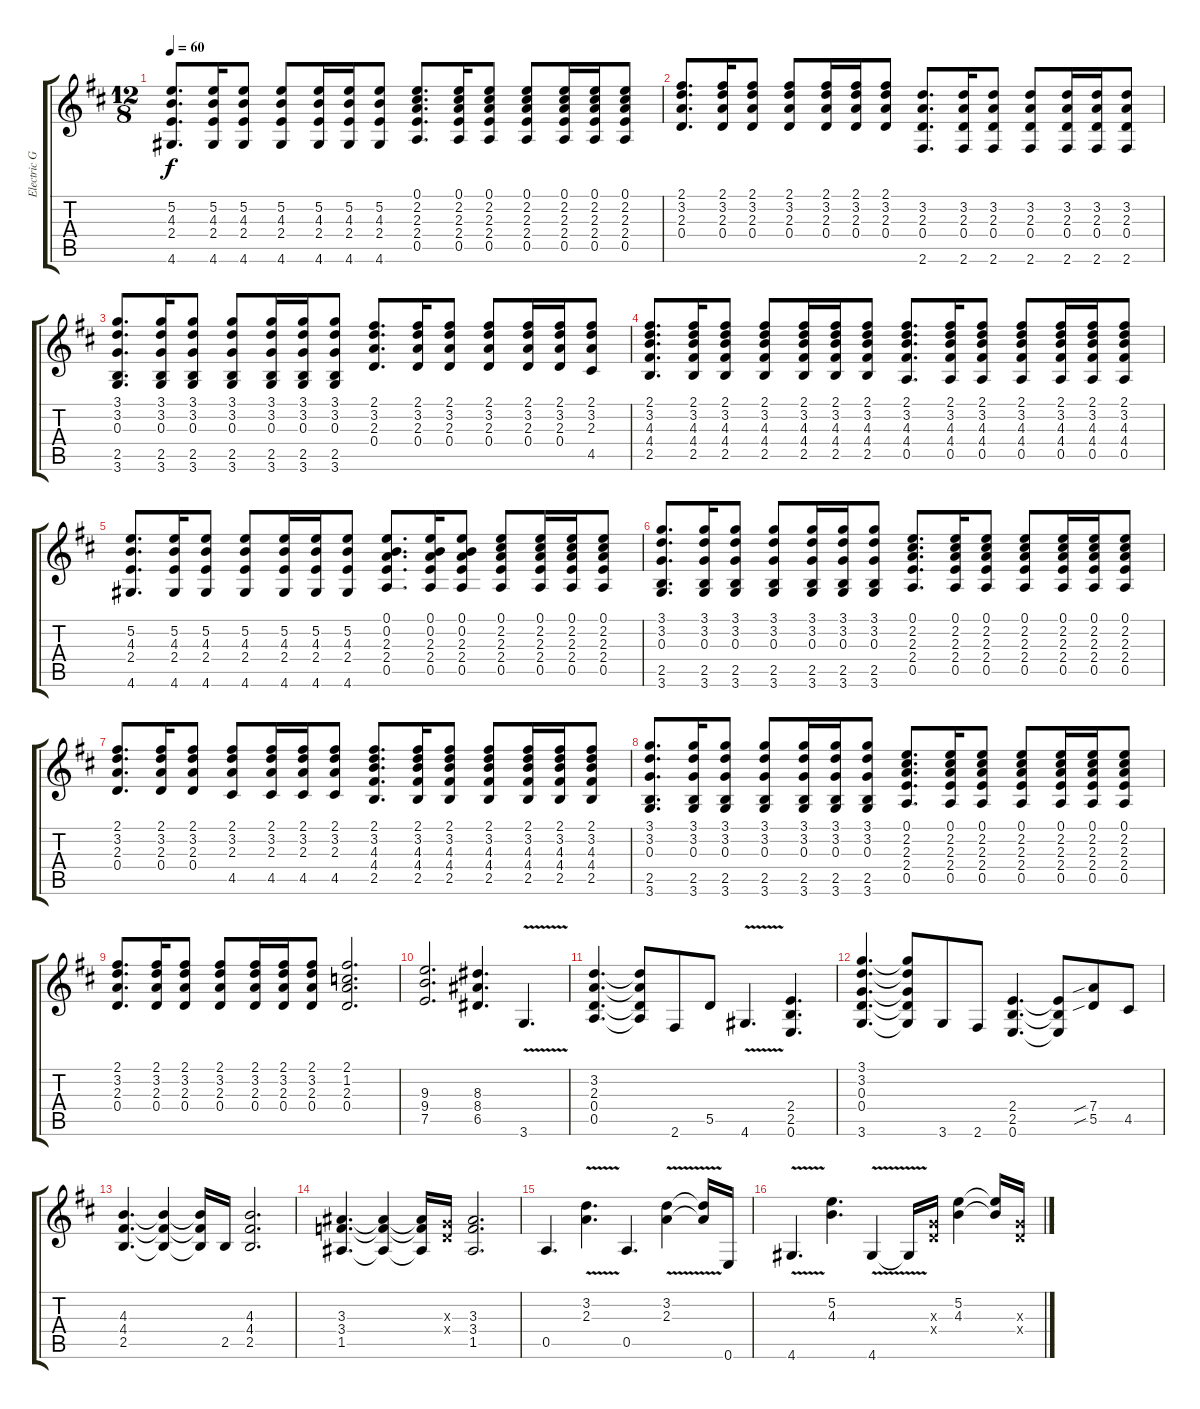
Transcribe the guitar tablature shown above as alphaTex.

\track ("Electric Guitar I - John Petrucci" "Electric G") {instrument distortionguitar}
\staff {score tabs}
\tuning (E4 B3 G3 D3 A2 E2) {hide}
\ts (12 8)
\tempo 60
\clef g2
\ks bminor
(5.2 4.3 2.4 4.6).8{d dy f} (5.2 4.3 2.4 4.6).16 (5.2 4.3 2.4 4.6).8 (5.2 4.3 2.4 4.6).8 (5.2 4.3 2.4 4.6).16 (5.2 4.3 2.4 4.6).16 (5.2 4.3 2.4 4.6).8 (0.1 2.2 2.3 2.4 0.5).8{d} (0.1 2.2 2.3 2.4 0.5).16 (0.1 2.2 2.3 2.4 0.5).8 (0.1 2.2 2.3 2.4 0.5).8 (0.1 2.2 2.3 2.4 0.5).16 (0.1 2.2 2.3 2.4 0.5).16 (0.1 2.2 2.3 2.4 0.5).8 |
(2.1 3.2 2.3 0.4).8{d} (2.1 3.2 2.3 0.4).16 (2.1 3.2 2.3 0.4).8 (2.1 3.2 2.3 0.4).8 (2.1 3.2 2.3 0.4).16 (2.1 3.2 2.3 0.4).16 (2.1 3.2 2.3 0.4).8 (3.2 2.3 0.4 2.6).8{d} (3.2 2.3 0.4 2.6).16 (3.2 2.3 0.4 2.6).8 (3.2 2.3 0.4 2.6).8 (3.2 2.3 0.4 2.6).16 (3.2 2.3 0.4 2.6).16 (3.2 2.3 0.4 2.6).8 |
(3.1 3.2 0.3 2.5 3.6).8{d} (3.1 3.2 0.3 2.5 3.6).16 (3.1 3.2 0.3 2.5 3.6).8 (3.1 3.2 0.3 2.5 3.6).8 (3.1 3.2 0.3 2.5 3.6).16 (3.1 3.2 0.3 2.5 3.6).16 (3.1 3.2 0.3 2.5 3.6).8 (2.1 3.2 2.3 0.4).8{d} (2.1 3.2 2.3 0.4).16 (2.1 3.2 2.3 0.4).8 (2.1 3.2 2.3 0.4).8 (2.1 3.2 2.3 0.4).16 (2.1 3.2 2.3 0.4).16 (2.1 3.2 2.3 4.5).8 |
(2.1 3.2 4.3 4.4 2.5).8{d} (2.1 3.2 4.3 4.4 2.5).16 (2.1 3.2 4.3 4.4 2.5).8 (2.1 3.2 4.3 4.4 2.5).8 (2.1 3.2 4.3 4.4 2.5).16 (2.1 3.2 4.3 4.4 2.5).16 (2.1 3.2 4.3 4.4 2.5).8 (2.1 3.2 4.3 4.4 0.5).8{d} (2.1 3.2 4.3 4.4 0.5).16 (2.1 3.2 4.3 4.4 0.5).8 (2.1 3.2 4.3 4.4 0.5).8 (2.1 3.2 4.3 4.4 0.5).16 (2.1 3.2 4.3 4.4 0.5).16 (2.1 3.2 4.3 4.4 0.5).8 |
(5.2 4.3 2.4 4.6).8{d} (5.2 4.3 2.4 4.6).16 (5.2 4.3 2.4 4.6).8 (5.2 4.3 2.4 4.6).8 (5.2 4.3 2.4 4.6).16 (5.2 4.3 2.4 4.6).16 (5.2 4.3 2.4 4.6).8 (0.1 0.2 2.3 2.4 0.5).8{d} (0.1 0.2 2.3 2.4 0.5).16 (0.1 0.2 2.3 2.4 0.5).8 (0.1 2.2 2.3 2.4 0.5).8 (0.1 2.2 2.3 2.4 0.5).16 (0.1 2.2 2.3 2.4 0.5).16 (0.1 2.2 2.3 2.4 0.5).8 |
\ks d
(3.1 3.2 0.3 2.5 3.6).8{d} (3.1 3.2 0.3 2.5 3.6).16 (3.1 3.2 0.3 2.5 3.6).8 (3.1 3.2 0.3 2.5 3.6).8 (3.1 3.2 0.3 2.5 3.6).16 (3.1 3.2 0.3 2.5 3.6).16 (3.1 3.2 0.3 2.5 3.6).8 (0.1 2.2 2.3 2.4 0.5).8{d} (0.1 2.2 2.3 2.4 0.5).16 (0.1 2.2 2.3 2.4 0.5).8 (0.1 2.2 2.3 2.4 0.5).8 (0.1 2.2 2.3 2.4 0.5).16 (0.1 2.2 2.3 2.4 0.5).16 (0.1 2.2 2.3 2.4 0.5).8 |
(2.1 3.2 2.3 0.4).8{d} (2.1 3.2 2.3 0.4).16 (2.1 3.2 2.3 0.4).8 (2.1 3.2 2.3 4.5).8 (2.1 3.2 2.3 4.5).16 (2.1 3.2 2.3 4.5).16 (2.1 3.2 2.3 4.5).8 (2.1 3.2 4.3 4.4 2.5).8{d} (2.1 3.2 4.3 4.4 2.5).16 (2.1 3.2 4.3 4.4 2.5).8 (2.1 3.2 4.3 4.4 2.5).8 (2.1 3.2 4.3 4.4 2.5).16 (2.1 3.2 4.3 4.4 2.5).16 (2.1 3.2 4.3 4.4 2.5).8 |
(3.1 3.2 0.3 2.5 3.6).8{d} (3.1 3.2 0.3 2.5 3.6).16 (3.1 3.2 0.3 2.5 3.6).8 (3.1 3.2 0.3 2.5 3.6).8 (3.1 3.2 0.3 2.5 3.6).16 (3.1 3.2 0.3 2.5 3.6).16 (3.1 3.2 0.3 2.5 3.6).8 (0.1 2.2 2.3 2.4 0.5).8{d} (0.1 2.2 2.3 2.4 0.5).16 (0.1 2.2 2.3 2.4 0.5).8 (0.1 2.2 2.3 2.4 0.5).8 (0.1 2.2 2.3 2.4 0.5).16 (0.1 2.2 2.3 2.4 0.5).16 (0.1 2.2 2.3 2.4 0.5).8 |
(2.1 3.2 2.3 0.4).8{d} (2.1 3.2 2.3 0.4).16 (2.1 3.2 2.3 0.4).8 (2.1 3.2 2.3 0.4).8 (2.1 3.2 2.3 0.4).16 (2.1 3.2 2.3 0.4).16 (2.1 3.2 2.3 0.4).8 (2.1 1.2 2.3 0.4).2{d} |
(9.3 9.4 7.5).2{d volume 13 instrument distortionguitar} (8.3 8.4 6.5).4{d} 3.6{v}.4{d} |
(3.2 2.3 0.4 0.5).4{d} (3.2{t} 2.3{t} 0.4{t} 0.5{t}).8 2.6.8 5.5.8 4.6{v}.4{d} (2.4 2.5 0.6).4{d} |
(3.1 3.2 0.3 0.4 3.6).4{d} (3.1{t} 3.2{t} 0.3{t} 0.4{t} 3.6{t}).8 3.6.8 2.6.8 (2.4 2.5 0.6).4{d} (2.4{t} 2.5{t} 0.6{t}).8 (7.4{sib} 5.5{sib}).8 4.5.8 |
(4.3 4.4 2.5).4{d} (4.3{t} 4.4{t} 2.5{t}).4 (4.3{t} 4.4{t} 2.5{t}).16 2.5.16 (4.3 4.4 2.5).2{d} |
(3.3 3.4 1.5).4{d} (3.3{t} 3.4{t} 1.5{t}).4 (3.3{t} 3.4{t} 1.5{t}).16 (0.3{x} 0.4{x}).16 (3.3 3.4 1.5).2{d} |
0.5.4{d} (3.2{v} 2.3{v}).4{d} 0.5.4{d} (3.2{v} 2.3{v}).4 (3.2{t} 2.3{t}).16 0.6.16 |
4.6{v}.4{d} (5.2 4.3).4{d} 4.6{v}.4 4.6{t}.16 (0.3{x} 0.4{x}).16 (5.2 4.3).4 (5.2{t} 4.3{t}).16 (0.3{x} 0.4{x}).16
